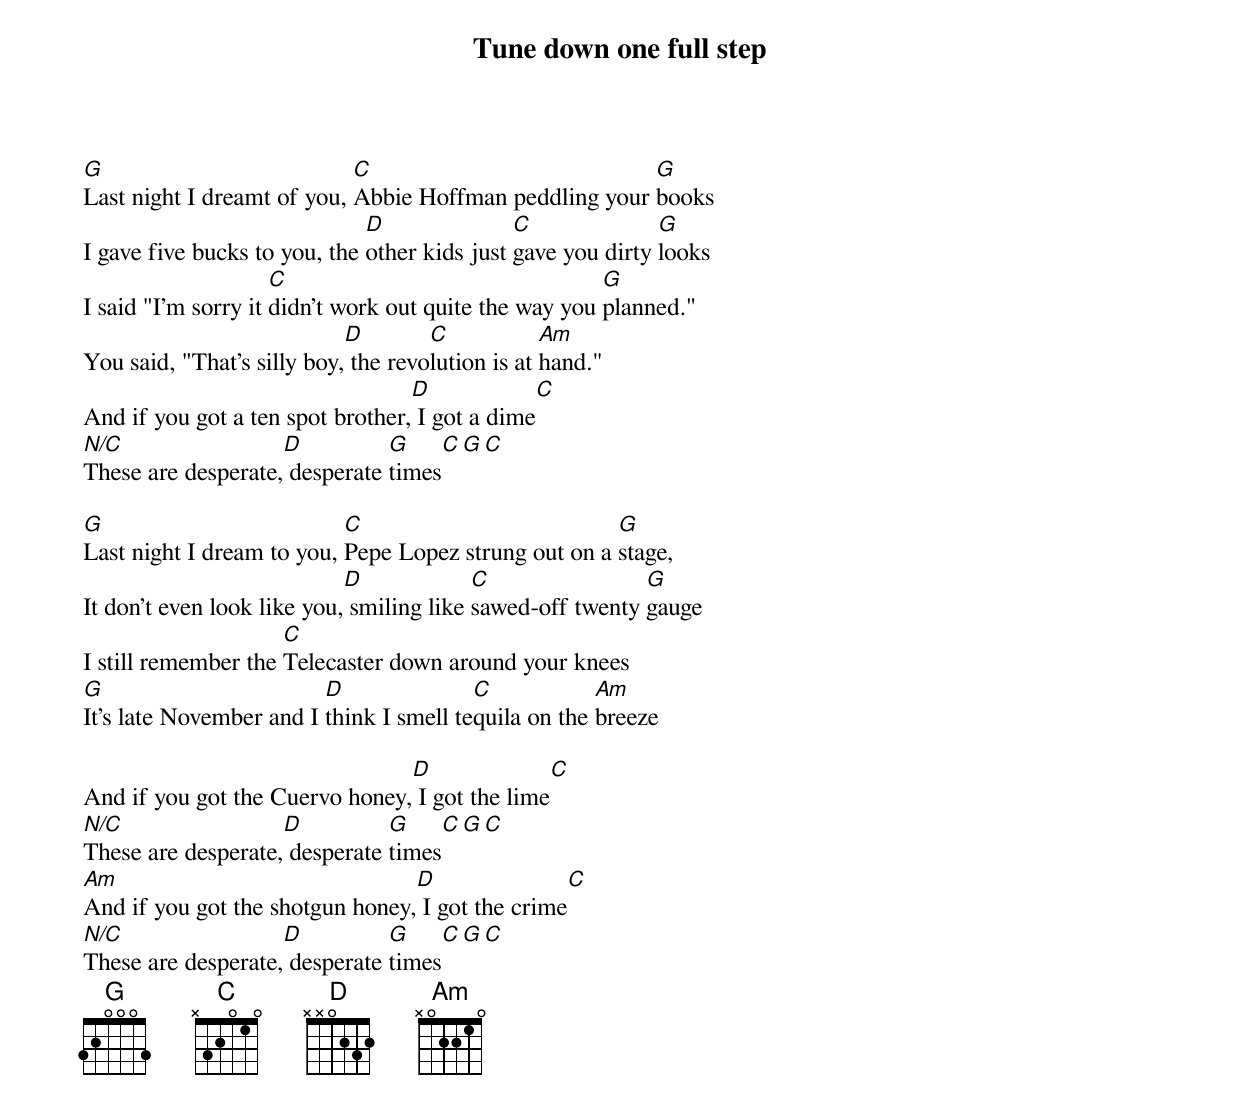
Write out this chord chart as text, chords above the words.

Tune down one full step

G                           C                           G
Last night I dreamt of you, Abbie Hoffman peddling your books
                              D               C              G
I gave five bucks to you, the other kids just gave you dirty looks
                     C                                 G
I said "I'm sorry it didn't work out quite the way you planned."
                            D        C            Am
You said, "That's silly boy, the revolution is at hand."
                                  D             C
And if you got a ten spot brother, I got a dime
N/C                 D          G      C  G  C
These are desperate, desperate times

G                          C                          G
Last night I dream to you, Pepe Lopez strung out on a stage,
                            D             C                G
It don't even look like you, smiling like sawed-off twenty gauge
                     C
I still remember the Telecaster down around your knees
G                        D               C            Am
It's late November and I think I smell tequila on the breeze

                                D              C
And if you got the Cuervo honey, I got the lime
N/C                 D          G      C  G  C
These are desperate, desperate times
Am                               D               C
And if you got the shotgun honey, I got the crime
N/C                 D          G      C  G  C
These are desperate, desperate times
